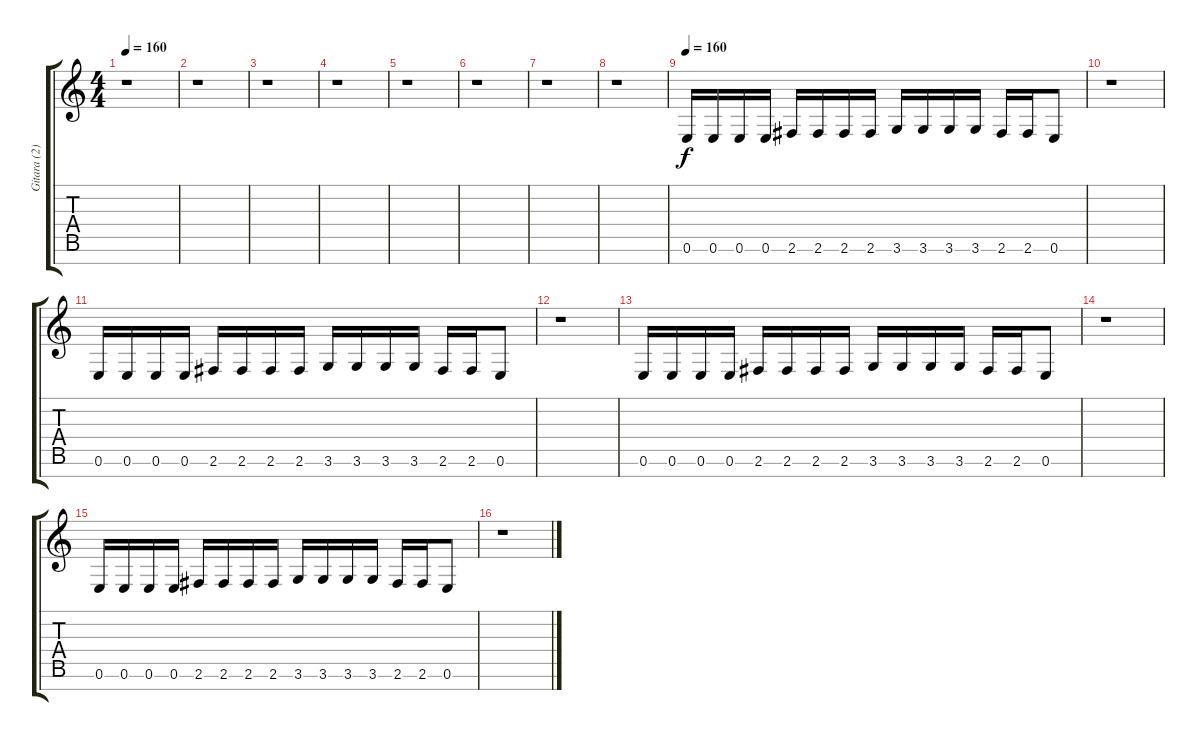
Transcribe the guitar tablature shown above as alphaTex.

\track ("Gitara (2)" "Gitara (2)") {instrument distortionguitar}
\staff {score tabs}
\tuning (E4 B3 G3 D3 A2 E2 B1) {hide}
\ts (4 4)
\tempo 160
\clef g2
\ks c
r.1{dy f} |
r.1 |
r.1 |
r.1 |
r.1 |
r.1 |
r.1 |
r.1 |
\tempo 160
0.6.16 0.6.16 0.6.16 0.6.16 2.6.16 2.6.16 2.6.16 2.6.16 3.6.16 3.6.16 3.6.16 3.6.16 2.6.16 2.6.16 0.6.8 |
r.1 |
0.6.16 0.6.16 0.6.16 0.6.16 2.6.16 2.6.16 2.6.16 2.6.16 3.6.16 3.6.16 3.6.16 3.6.16 2.6.16 2.6.16 0.6.8 |
r.1 |
0.6.16 0.6.16 0.6.16 0.6.16 2.6.16 2.6.16 2.6.16 2.6.16 3.6.16 3.6.16 3.6.16 3.6.16 2.6.16 2.6.16 0.6.8 |
r.1 |
0.6.16 0.6.16 0.6.16 0.6.16 2.6.16 2.6.16 2.6.16 2.6.16 3.6.16 3.6.16 3.6.16 3.6.16 2.6.16 2.6.16 0.6.8 |
r.1
